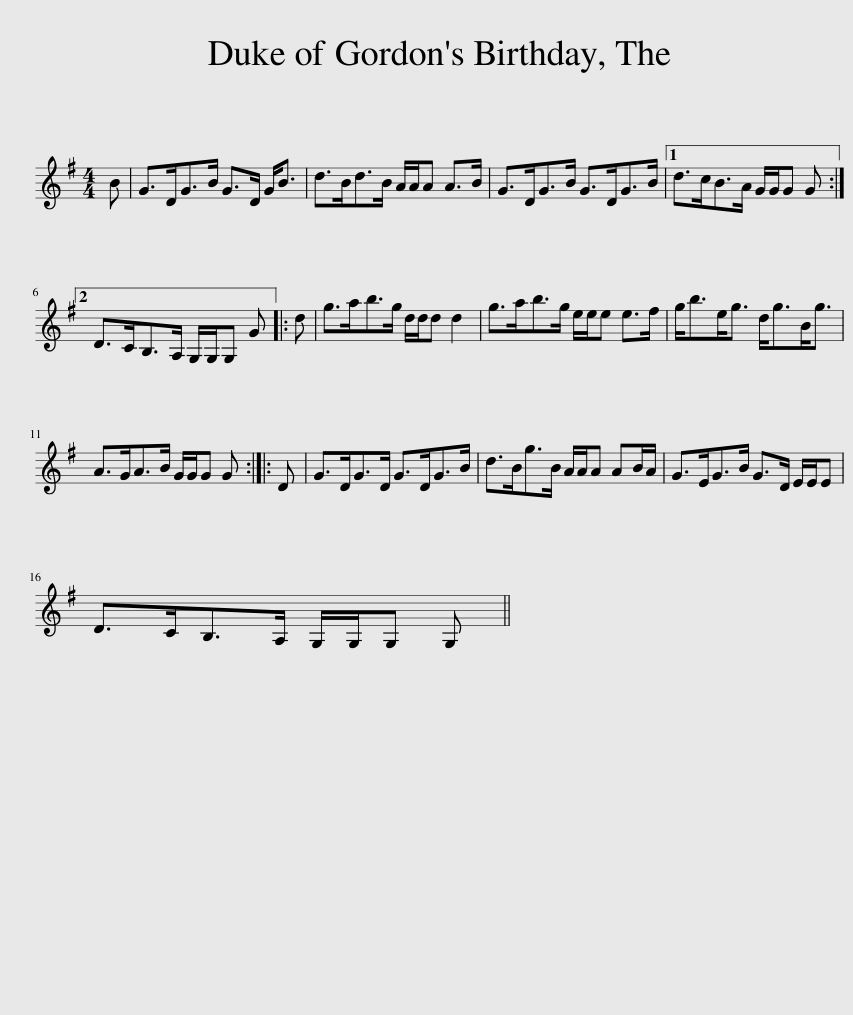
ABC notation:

X:1
L:1/8
M:4/4
I:linebreak $
K:G
V:1 treble
V:1
 B | G>DG>B G>D G<B | d>Bd>B A/A/A A>B | G>DG>B G>DG>B |1 d>cB>A G/G/G G :|2$ %5
 D>CB,>A, G,/G,/G, G |: d | g>ab>g d/d/d d2 | g>ab>g e/e/e e>f | g<be<g d<gB<g |$ %10
 A>GA>B G/G/G G :: D | G>DG>D G>DG>B | d>Bg>B A/A/A AB/A/ | G>EG>B G>D E/E/E |$ %15
 D>CB,>A, G,/G,/G, G, || %16
